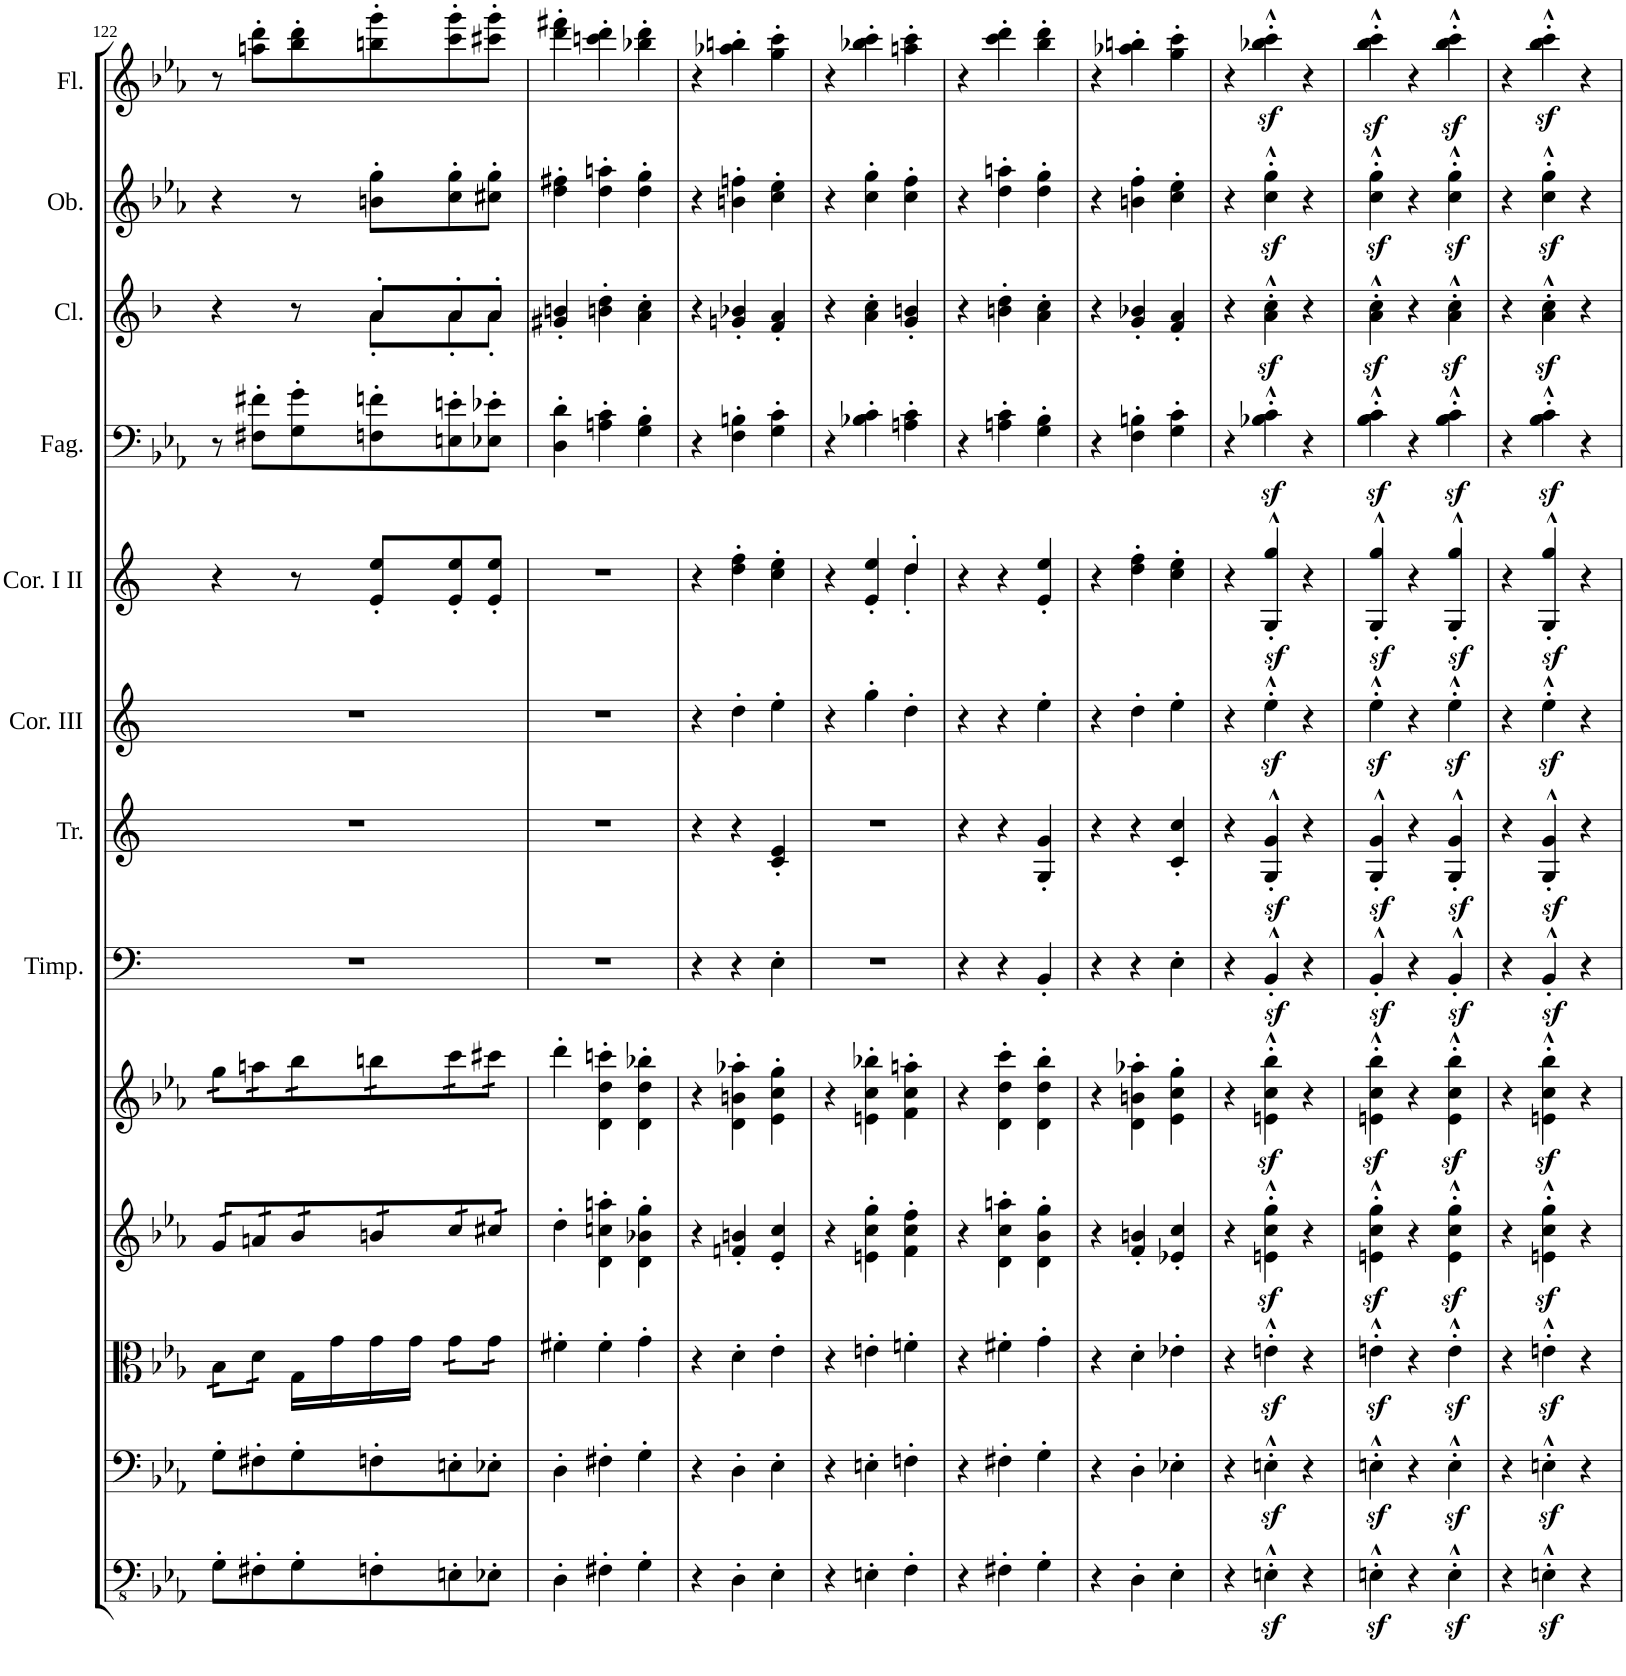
**kern	**kern	**kern	**kern	**kern	**kern	**kern	**kern	**kern	**kern	**kern	**kern	**kern
*part13	*part12	*part11	*part10	*part9	*part8	*part7	*part6	*part5	*part4	*part3	*part2	*part1
*staff13	*staff12	*staff11	*staff10	*staff9	*staff8	*staff7	*staff6	*staff5	*staff4	*staff3	*staff2	*staff1
*I"Basso	*I"Violoncello	*I"Viola	*I"Violino II	*I"Violino I	*I"Timpani in Es-B	*I"Trombe in Es	*I"Corno in Es III	*I"Corni in Es I II	*I"Fagotti	*I"Clarinetti in B	*I"Oboi	*I"Flauti
*	*	*	*	*	*I'Timp.	*I'Tr.	*I'Cor. III	*I'Cor. I II	*I'Fag.	*I'Cl.	*I'Ob.	*I'Fl.
!!LO:PB:g=z
*clefFv4	*clefF4	*clefC3	*clefG2	*clefG2	*clefF4	*clefG2	*clefG2	*clefG2	*clefF4	*clefG2	*clefG2	*clefG2
*	*	*	*	*	*	*Trd-2c-3	*Trd5c9	*Trd5c9	*	*Trd1c2	*	*
*k[b-e-a-]	*k[b-e-a-]	*k[b-e-a-]	*k[b-e-a-]	*k[b-e-a-]	*k[b-e-a-]	*k[]	*k[]	*k[]	*k[b-e-a-]	*k[b-]	*k[b-e-a-]	*k[b-e-a-]
*M3/4	*M3/4	*M3/4	*M3/4	*M3/4	*M3/4	*M3/4	*M3/4	*M3/4	*M3/4	*M3/4	*M3/4	*M3/4
=122	=122	=122	=122	=122	=122	=122	=122	=122	=122	=122	=122	=122
*	*	*	*	*	*	*	*	*	*	*^	*	*
*	*	*tremolo	*	*	*	*	*	*	*	*	*	*	*
*	*	*	*tremolo	*	*	*	*	*	*	*	*	*	*
*	*	*	*	*tremolo	*	*	*	*	*	*	*	*	*
8GG'\L	8G'\L	16B-\LL	16g/LL	16gg\LL	2.r	2.r	2.r	4r	8r	4r	4.ryy	4r	8r
.	.	16B-\	16g/	16gg\	.	.	.	.	.	.	.	.	.
8FF#X'\	8F#X'\	16d\	16an/	16aan\	.	.	.	.	8F#X\' 8f#X\'L	.	.	.	8aan\' 8ddd\'L
.	.	16d\JJ	16an/	16aan\	.	.	.	.	.	.	.	.	.
*	*	*Xtremolo	*	*	*	*	*	*	*	*	*	*	*
8GG'\	8G'\	16G\LL	16b-/	16bb-\	.	.	.	8r	8G\' 8g\'	8r	.	8r	8bb-\' 8ddd\'
.	.	16g\	16b-/	16bb-\	.	.	.	.	.	.	.	.	.
8FFn'\	8Fn'\	16g\	16bn/	16bbn\	.	.	.	8e/' 8ee/'L	8Fn\' 8fn\'	8a'/L	8a'\L	8bn\' 8gg\'L	8bbn\' 8ggg\'
.	.	16g\JJ	16bn/	16bbn\	.	.	.	.	.	.	.	.	.
*	*	*tremolo	*	*	*	*	*	*	*	*	*	*	*
8EEn'\	8En'\	16g\LL	16cc/	16ccc\	.	.	.	8e/' 8ee/'	8En\' 8en\'	8a'/	8a'\	8cc\' 8gg\'	8ccc\' 8ggg\'
.	.	16g\	16cc/	16ccc\	.	.	.	.	.	.	.	.	.
8EE-X'\J	8E-X'\J	16g\	16cc#X/	16ccc#X\	.	.	.	8e/' 8ee/'J	8E-X\' 8e-X\'J	8a'/J	8a'\J	8cc#X\' 8gg\'J	8ccc#X\' 8ggg\'J
.	.	16g\JJ	16cc#X/JJ	16ccc#X\JJ	.	.	.	.	.	.	.	.	.
*	*	*	*	*Xtremolo	*	*	*	*	*	*	*	*	*
*	*	*	*Xtremolo	*	*	*	*	*	*	*	*	*	*
*	*	*Xtremolo	*	*	*	*	*	*	*	*	*	*	*
*	*	*	*	*	*	*	*	*	*	*v	*v	*	*
=123	=123	=123	=123	=123	=123	=123	=123	=123	=123	=123	=123	=123
4DD'\	4D'\	4f#X'\	4dd'\	4ddd'\	2.r	2.r	2.r	2.r	4D\' 4d\'	4g#X/' 4bn/'	4dd\' 4ff#X\'	4ddd\' 4fff#X\'
4FF#X'\	4F#X'\	4f#'\	4d\' 4ccn\' 4aan\'	4d\' 4dd\' 4cccn\'	.	.	.	.	4An\' 4c\'	4bn\' 4dd\'	4dd\' 4aan\'	4cccn\' 4ddd\'
4GG'\	4G'\	4g'\	4d\' 4b-X\' 4gg\'	4d\' 4dd\' 4bb-X\'	.	.	.	.	4G\' 4B-\'	4a\' 4cc\'	4dd\' 4gg\'	4bb-X\' 4ddd\'
=124	=124	=124	=124	=124	=124	=124	=124	=124	=124	=124	=124	=124
4r	4r	4r	4r	4r	4r	4r	4r	4r	4r	4r	4r	4r
4DD'\	4D'\	4d'\	4fn/' 4bn/'	4d\' 4bn\' 4aa-X\'	4r	4r	4dd'\	4dd\' 4ff\'	4F\' 4Bn\'	4gn/' 4b-X/'	4bn\' 4ffn\'	4aa-X\' 4bbn\'
4EE-'\	4E-'\	4e-'\	4e-/' 4cc/'	4e-\' 4cc\' 4gg\'	4E-'\	4c/' 4e/'	4ee'\	4cc\' 4ee\'	4G\' 4c\'	4f/' 4a/'	4cc\' 4ee-\'	4gg\' 4ccc\'
=125	=125	=125	=125	=125	=125	=125	=125	=125	=125	=125	=125	=125
*	*	*	*	*	*	*	*	*^	*	*	*	*
4r	4r	4r	4r	4r	2.r	2.r	4r	4r	2ryy	4r	4r	4r	4r
4EEn'\	4En'\	4en'\	4en\' 4cc\' 4gg\'	4en\' 4cc\' 4bb-X\'	.	.	4gg'\	4e/' 4ee/'	.	4B-X\' 4c\'	4a\' 4cc\'	4cc\' 4gg\'	4bb-X\' 4ccc\'
4FF'\	4Fn'\	4fn'\	4f\' 4cc\' 4ff\'	4f\' 4cc\' 4aan\'	.	.	4dd'\	4dd'/	4dd'\	4An\' 4c\'	4g/' 4bn/'	4cc\' 4ff\'	4aan\' 4ccc\'
*	*	*	*	*	*	*	*	*v	*v	*	*	*	*
=126	=126	=126	=126	=126	=126	=126	=126	=126	=126	=126	=126	=126
4r	4r	4r	4r	4r	4r	4r	4r	4r	4r	4r	4r	4r
4FF#X'\	4F#X'\	4f#X'\	4d\' 4cc\' 4aan\'	4d\' 4dd\' 4ccc\'	4r	4r	4r	4r	4An\' 4c\'	4bn\' 4dd\'	4dd\' 4aan\'	4ccc\' 4ddd\'
4GG'\	4G'\	4g'\	4d\' 4b-\' 4gg\'	4d\' 4dd\' 4bb-\'	4BB-'/	4G/' 4g/'	4ee'\	4e/' 4ee/'	4G\' 4B-\'	4a\' 4cc\'	4dd\' 4gg\'	4bb-\' 4ddd\'
=127	=127	=127	=127	=127	=127	=127	=127	=127	=127	=127	=127	=127
4r	4r	4r	4r	4r	4r	4r	4r	4r	4r	4r	4r	4r
4DD'\	4D'\	4d'\	4f/' 4bn/'	4d\' 4bn\' 4aa-X\'	4r	4r	4dd'\	4dd\' 4ff\'	4F\' 4Bn\'	4g/' 4b-X/'	4bn\' 4ff\'	4aa-X\' 4bbn\'
4EE-'\	4E-X'\	4e-X'\	4e-X/' 4cc/'	4e-\' 4cc\' 4gg\'	4E-'\	4c/' 4cc/'	4ee'\	4cc\' 4ee\'	4G\' 4c\'	4f/' 4a/'	4cc\' 4ee-\'	4gg\' 4ccc\'
=128	=128	=128	=128	=128	=128	=128	=128	=128	=128	=128	=128	=128
4r	4r	4r	4r	4r	4r	4r	4r	4r	4r	4r	4r	4r
4EEnz<'^^\	4Enz<'^^\	4enz<'^^\	4en\z<'^^ 4cc\z<'^^ 4gg\z<'^^	4en\z<'^^ 4cc\z<'^^ 4bb-\z<'^^	4BB-z<'^^/	4G/z<'^^ 4g/z<'^^	4eez<'^^\	4G/z<'^^ 4gg/z<'^^	4B-X\z<'^^ 4c\z<'^^	4a\z<'^^ 4cc\z<'^^	4cc\z<'^^ 4gg\z<'^^	4bb-X\z<'^^ 4ccc\z<'^^
4r	4r	4r	4r	4r	4r	4r	4r	4r	4r	4r	4r	4r
=129	=129	=129	=129	=129	=129	=129	=129	=129	=129	=129	=129	=129
4EEnz<'^^\	4Enz<'^^\	4enz<'^^\	4en\z<'^^ 4cc\z<'^^ 4gg\z<'^^	4en\z<'^^ 4cc\z<'^^ 4bb-\z<'^^	4BB-z<'^^/	4G/z<'^^ 4g/z<'^^	4eez<'^^\	4G/z<'^^ 4gg/z<'^^	4B-\z<'^^ 4c\z<'^^	4a\z<'^^ 4cc\z<'^^	4cc\z<'^^ 4gg\z<'^^	4bb-\z<'^^ 4ccc\z<'^^
4r	4r	4r	4r	4r	4r	4r	4r	4r	4r	4r	4r	4r
4EEz<'^^\	4Ez<'^^\	4ez<'^^\	4e\z<'^^ 4cc\z<'^^ 4gg\z<'^^	4e\z<'^^ 4cc\z<'^^ 4bb-\z<'^^	4BB-z<'^^/	4G/z<'^^ 4g/z<'^^	4eez<'^^\	4G/z<'^^ 4gg/z<'^^	4B-\z<'^^ 4c\z<'^^	4a\z<'^^ 4cc\z<'^^	4cc\z<'^^ 4gg\z<'^^	4bb-\z<'^^ 4ccc\z<'^^
=130	=130	=130	=130	=130	=130	=130	=130	=130	=130	=130	=130	=130
4r	4r	4r	4r	4r	4r	4r	4r	4r	4r	4r	4r	4r
4EEnz<'^^\	4Enz<'^^\	4enz<'^^\	4en\z<'^^ 4cc\z<'^^ 4gg\z<'^^	4en\z<'^^ 4cc\z<'^^ 4bb-\z<'^^	4BB-z<'^^/	4G/z<'^^ 4g/z<'^^	4eez<'^^\	4G/z<'^^ 4gg/z<'^^	4B-\z<'^^ 4c\z<'^^	4a\z<'^^ 4cc\z<'^^	4cc\z<'^^ 4gg\z<'^^	4bb-\z<'^^ 4ccc\z<'^^
4r	4r	4r	4r	4r	4r	4r	4r	4r	4r	4r	4r	4r
=	=	=	=	=	=	=	=	=	=	=	=	=
*-	*-	*-	*-	*-	*-	*-	*-	*-	*-	*-	*-	*-
